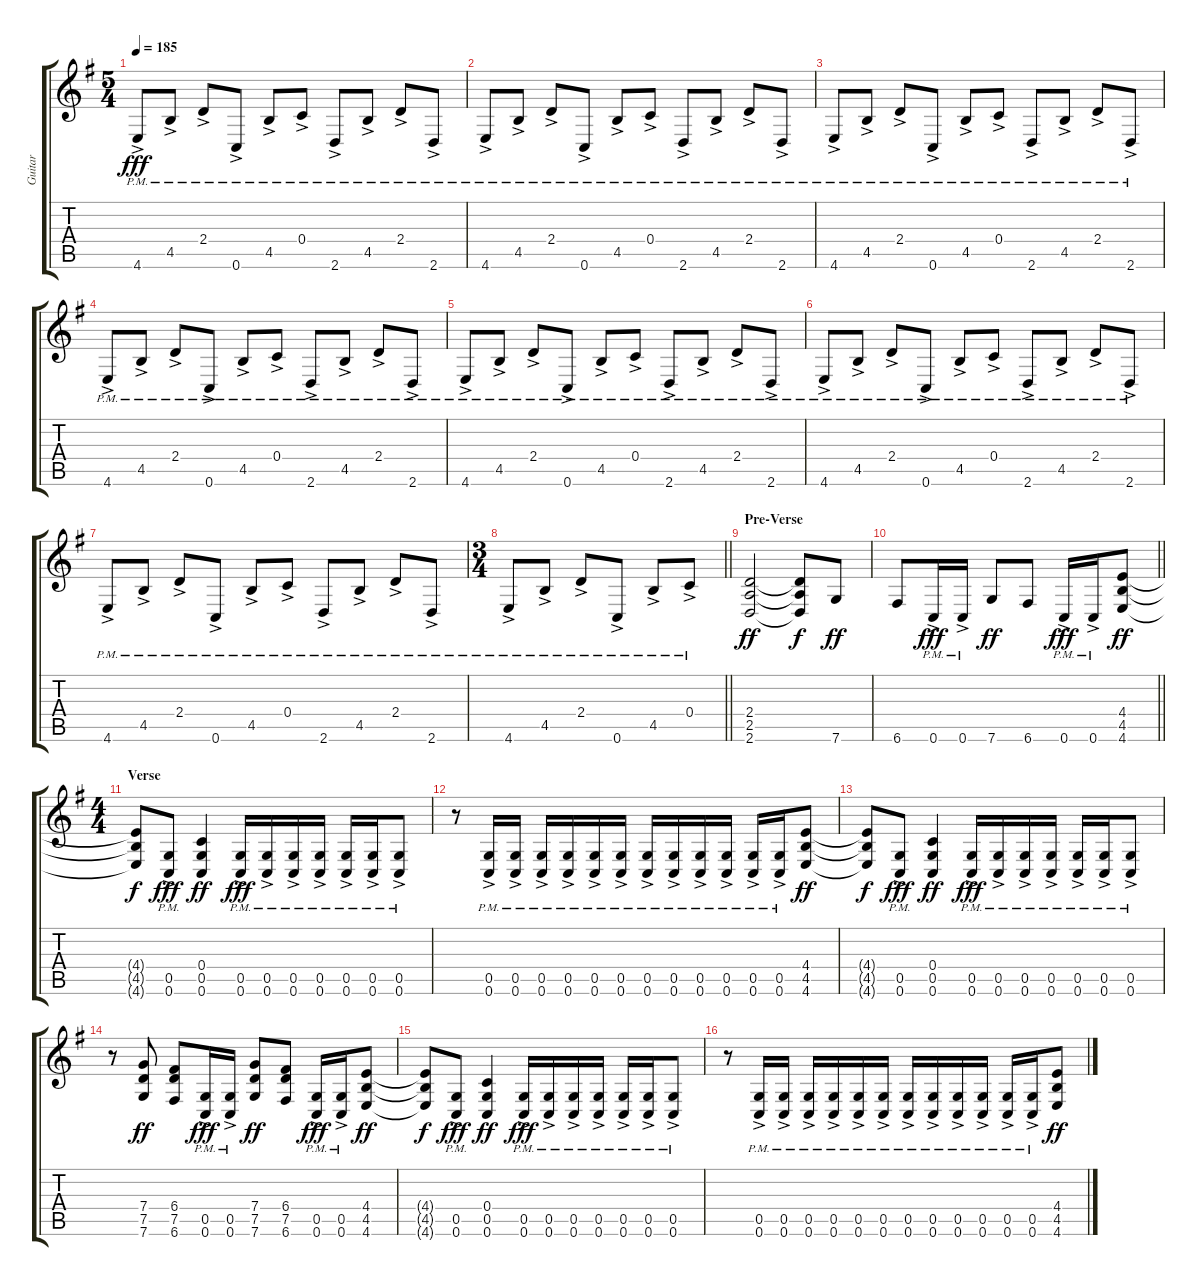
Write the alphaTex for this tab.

\track ("Guitar" "Guitar") {instrument distortionguitar}
\staff {score tabs}
\tuning (D4 A3 F3 C3 G2 C2) {hide}
\ts (5 4)
\tempo 185
\clef g2
\ks g
4.6{ac pm}.8{dy fff} 4.5{ac pm}.8 2.4{ac pm}.8 0.6{ac pm}.8 4.5{ac pm}.8 0.4{ac pm}.8 2.6{ac pm}.8 4.5{ac pm}.8 2.4{ac pm}.8 2.6{ac pm}.8 |
4.6{ac pm}.8 4.5{ac pm}.8 2.4{ac pm}.8 0.6{ac pm}.8 4.5{ac pm}.8 0.4{ac pm}.8 2.6{ac pm}.8 4.5{ac pm}.8 2.4{ac pm}.8 2.6{ac pm}.8 |
4.6{ac pm}.8 4.5{ac pm}.8 2.4{ac pm}.8 0.6{ac pm}.8 4.5{ac pm}.8 0.4{ac pm}.8 2.6{ac pm}.8 4.5{ac pm}.8 2.4{ac pm}.8 2.6{ac pm}.8 |
4.6{ac pm}.8 4.5{ac pm}.8 2.4{ac pm}.8 0.6{ac pm}.8 4.5{ac pm}.8 0.4{ac pm}.8 2.6{ac pm}.8 4.5{ac pm}.8 2.4{ac pm}.8 2.6{ac pm}.8 |
4.6{ac pm}.8 4.5{ac pm}.8 2.4{ac pm}.8 0.6{ac pm}.8 4.5{ac pm}.8 0.4{ac pm}.8 2.6{ac pm}.8 4.5{ac pm}.8 2.4{ac pm}.8 2.6{ac pm}.8 |
4.6{ac pm}.8 4.5{ac pm}.8 2.4{ac pm}.8 0.6{ac pm}.8 4.5{ac pm}.8 0.4{ac pm}.8 2.6{ac pm}.8 4.5{ac pm}.8 2.4{ac pm}.8 2.6{ac pm}.8 |
4.6{ac pm}.8 4.5{ac pm}.8 2.4{ac pm}.8 0.6{ac pm}.8 4.5{ac pm}.8 0.4{ac pm}.8 2.6{ac pm}.8 4.5{ac pm}.8 2.4{ac pm}.8 2.6{ac pm}.8 |
\ts (3 4)
\barLineRight lightlight
4.6{ac pm}.8 4.5{ac pm}.8 2.4{ac pm}.8 0.6{ac pm}.8 4.5{ac pm}.8 0.4{ac pm}.8 |
\section ("" "Pre-Verse")
(2.4 2.5 2.6).2{dy ff instrument distortionguitar} (2.4{t} 2.5{t} 2.6{t}).8{dy f} 7.6.8{dy ff} |
\barLineRight lightlight
6.6.8 0.6{ac pm}.16{dy fff} 0.6{ac pm}.16 7.6.8{dy ff} 6.6.8 0.6{ac pm}.16{dy fff} 0.6{ac pm}.16 (4.4 4.5 4.6).8{dy ff} |
\ts (4 4)
\section ("" "Verse")
(4.4{t} 4.5{t} 4.6{t}).8{dy f} (0.5{ac pm} 0.6{ac pm}).8{dy fff} (0.4 0.5 0.6).4{dy ff} (0.5{ac pm} 0.6{ac pm}).16{dy fff} (0.5{ac pm} 0.6{ac pm}).16 (0.5{ac pm} 0.6{ac pm}).16 (0.5{ac pm} 0.6{ac pm}).16 (0.5{ac pm} 0.6{ac pm}).16 (0.5{ac pm} 0.6{ac pm}).16 (0.5{ac pm} 0.6{ac pm}).8 |
r.8 (0.5{ac pm} 0.6{ac pm}).16 (0.5{ac pm} 0.6{ac pm}).16 (0.5{ac pm} 0.6{ac pm}).16 (0.5{ac pm} 0.6{ac pm}).16 (0.5{ac pm} 0.6{ac pm}).16 (0.5{ac pm} 0.6{ac pm}).16 (0.5{ac pm} 0.6{ac pm}).16 (0.5{ac pm} 0.6{ac pm}).16 (0.5{ac pm} 0.6{ac pm}).16 (0.5{ac pm} 0.6{ac pm}).16 (0.5{ac pm} 0.6{ac pm}).16 (0.5{ac pm} 0.6{ac pm}).16 (4.4 4.5 4.6).8{dy ff} |
(4.4{t} 4.5{t} 4.6{t}).8{dy f} (0.5{ac pm} 0.6{ac pm}).8{dy fff} (0.4 0.5 0.6).4{dy ff} (0.5{ac pm} 0.6{ac pm}).16{dy fff} (0.5{ac pm} 0.6{ac pm}).16 (0.5{ac pm} 0.6{ac pm}).16 (0.5{ac pm} 0.6{ac pm}).16 (0.5{ac pm} 0.6{ac pm}).16 (0.5{ac pm} 0.6{ac pm}).16 (0.5{ac pm} 0.6{ac pm}).8 |
r.8 (7.4 7.5 7.6).8{dy ff} (6.4 7.5 6.6).8 (0.5{ac pm} 0.6{ac pm}).16{dy fff} (0.5{ac pm} 0.6{ac pm}).16 (7.4 7.5 7.6).8{dy ff} (6.4 7.5 6.6).8 (0.5{ac pm} 0.6{ac pm}).16{dy fff} (0.5{ac pm} 0.6{ac pm}).16 (4.4 4.5 4.6).8{dy ff} |
(4.4{t} 4.5{t} 4.6{t}).8{dy f} (0.5{ac pm} 0.6{ac pm}).8{dy fff} (0.4 0.5 0.6).4{dy ff} (0.5{ac pm} 0.6{ac pm}).16{dy fff} (0.5{ac pm} 0.6{ac pm}).16 (0.5{ac pm} 0.6{ac pm}).16 (0.5{ac pm} 0.6{ac pm}).16 (0.5{ac pm} 0.6{ac pm}).16 (0.5{ac pm} 0.6{ac pm}).16 (0.5{ac pm} 0.6{ac pm}).8 |
r.8 (0.5{ac pm} 0.6{ac pm}).16 (0.5{ac pm} 0.6{ac pm}).16 (0.5{ac pm} 0.6{ac pm}).16 (0.5{ac pm} 0.6{ac pm}).16 (0.5{ac pm} 0.6{ac pm}).16 (0.5{ac pm} 0.6{ac pm}).16 (0.5{ac pm} 0.6{ac pm}).16 (0.5{ac pm} 0.6{ac pm}).16 (0.5{ac pm} 0.6{ac pm}).16 (0.5{ac pm} 0.6{ac pm}).16 (0.5{ac pm} 0.6{ac pm}).16 (0.5{ac pm} 0.6{ac pm}).16 (4.4 4.5 4.6).8{dy ff}
